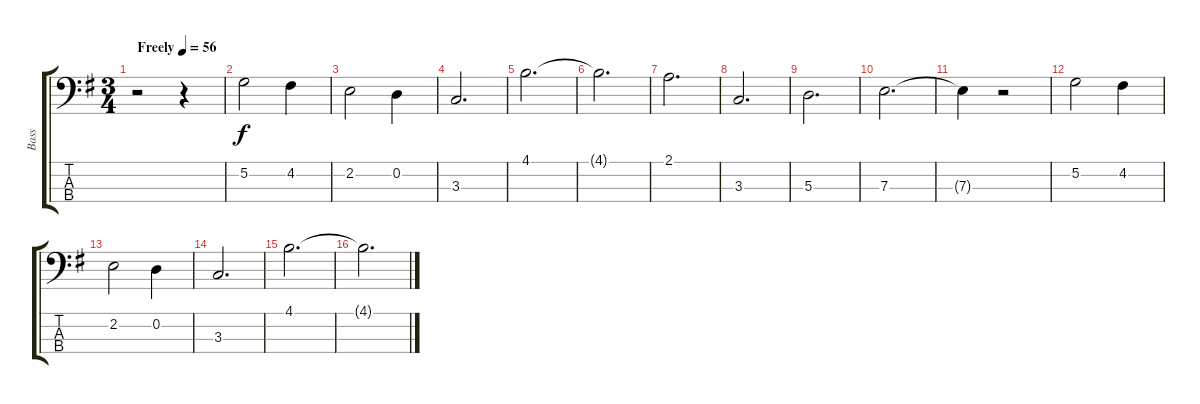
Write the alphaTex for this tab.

\track ("Bass" "Bass") {instrument electricbasspick}
\staff {score tabs}
\tuning (G2 D2 A1 E1) {hide}
\ts (3 4)
\tempo (56 "Freely")
\clef f4
\ks g
r.2{dy f instrument electricbasspick} r.4 |
5.2.2 4.2.4 |
2.2.2 0.2.4 |
3.3.2{d} |
4.1.2{d} |
4.1{t}.2{d} |
2.1.2{d} |
3.3.2{d} |
5.3.2{d} |
7.3.2{d} |
7.3{t}.4 r.2 |
5.2.2 4.2.4 |
2.2.2 0.2.4 |
3.3.2{d} |
4.1.2{d} |
4.1{t}.2{d}
